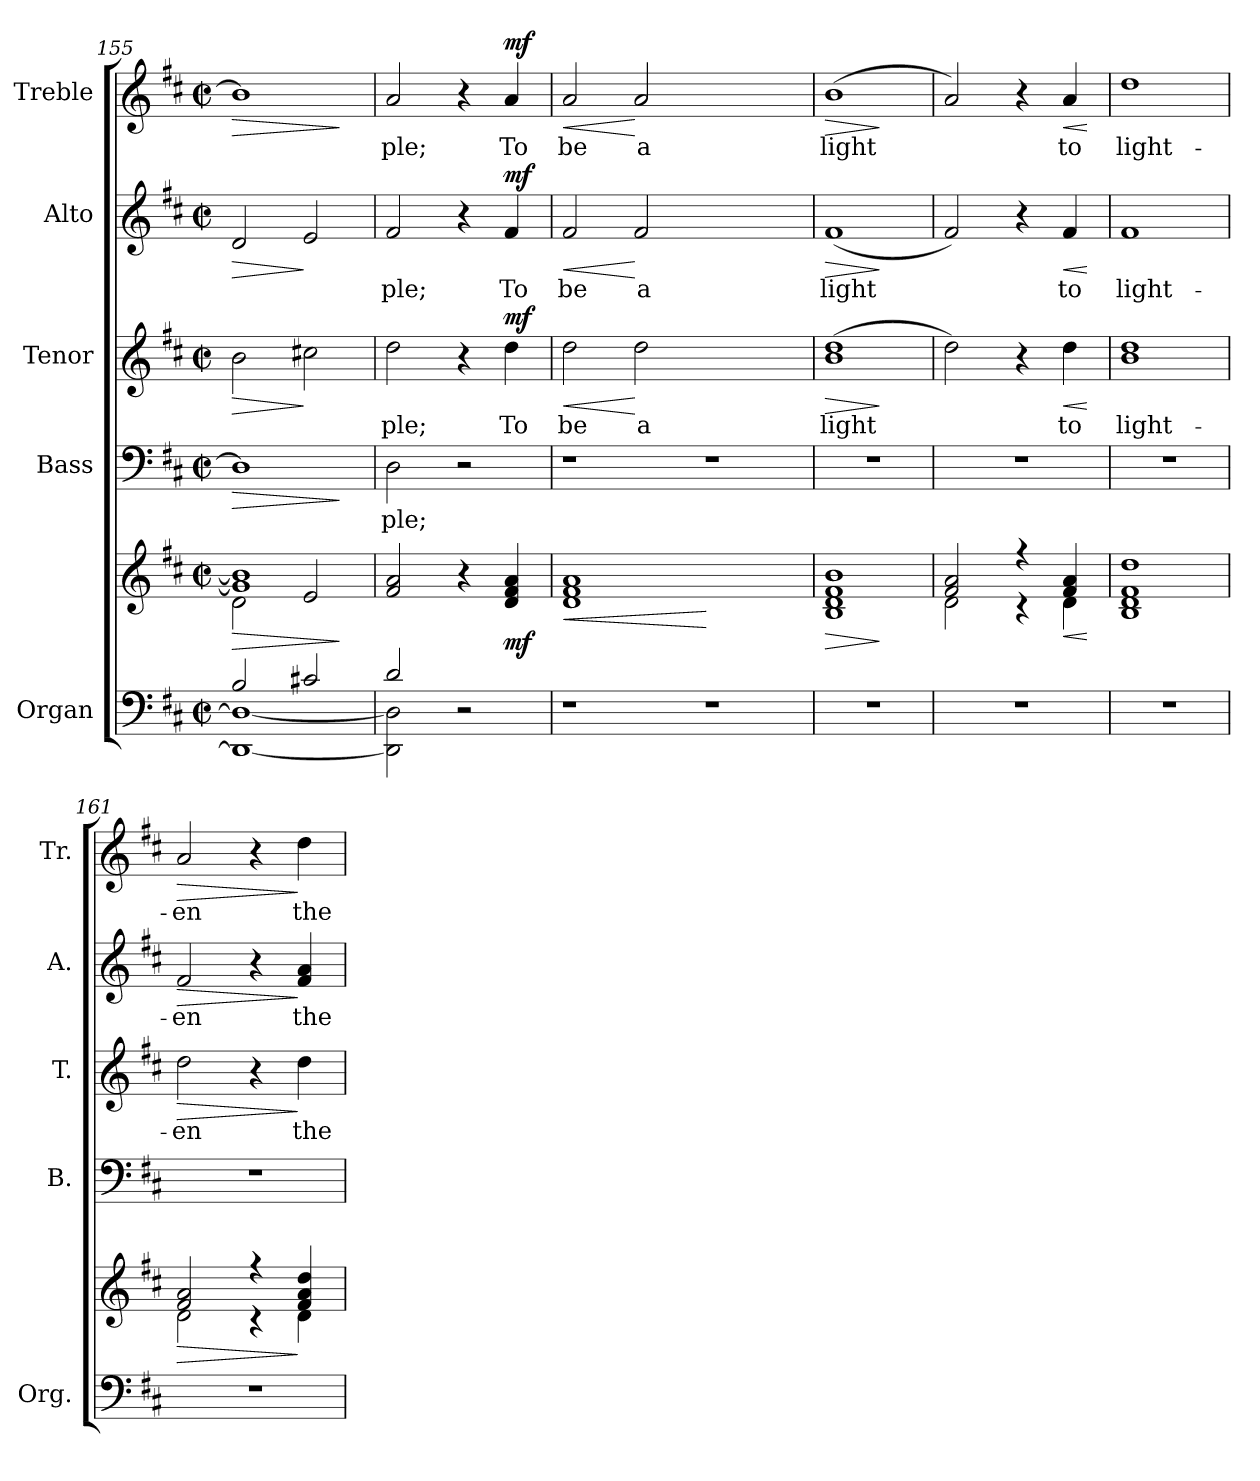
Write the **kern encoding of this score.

**kern	**kern	**dynam	**kern	**text	**dynam	**kern	**text	**dynam	**kern	**text	**dynam	**kern	**text	**dynam
*part5	*part5	*part5	*part4	*part4	*part4	*part3	*part3	*part3	*part2	*part2	*part2	*part1	*part1	*part1
*staff6	*staff5	*staff5/6	*staff4	*staff4	*staff4	*staff3	*staff3	*staff3	*staff2	*staff2	*staff2	*staff1	*staff1	*staff1
*I"Organ	*	*	*I"Bass	*	*	*I"Tenor	*	*	*I"Alto	*	*	*I"Treble	*	*
*I'Org.	*	*	*I'B.	*	*	*I'T.	*	*	*I'A.	*	*	*I'Tr.	*	*
*clefF4	*clefG2	*	*clefF4	*	*	*clefG2	*	*	*clefG2	*	*	*clefG2	*	*
*	*	*	*	*	*	*ITrd7c12	*	*	*	*	*	*	*	*
*k[f#c#]	*k[f#c#]	*	*k[f#c#]	*	*	*k[f#c#]	*	*	*k[f#c#]	*	*	*k[f#c#]	*	*
*D:	*D:	*	*D:	*	*	*D:	*	*	*D:	*	*	*D:	*	*
*M2/2	*M2/2	*	*M2/2	*	*	*M2/2	*	*	*M2/2	*	*	*M2/2	*	*
*met(c|)	*met(c|)	*	*met(c|)	*	*	*met(c|)	*	*	*met(c|)	*	*	*met(c|)	*	*
=155	=155	=155	=155	=155	=155	=155	=155	=155	=155	=155	=155	=155	=155	=155
*^	*	*	*	*	*	*	*	*	*	*	*	*	*	*
!	!	!	!LO:HP:b	!	!	!LO:HP:b	!	!	!LO:HP:b	!	!	!LO:HP:b	!	!	!LO:HP:b
*	*	*^	*	*	*	*	*	*	*	*	*	*	*	*	*
2Bi/	1DDi_ 1Di_	1gi] 1bi]	2di\	>	1Di]	.	>	2Bi\	.	>	2di/	.	>	1bi]	.	>
2c#Xi/	.	.	2ei/	.	.	.	.	2c#Xi\	.	]	2ei/	.	]	.	.	.
*v	*v	*	*	*	*	*	*	*	*	*	*	*	*	*	*	*
*	*v	*v	*	*	*	*	*	*	*	*	*	*	*	*	*
.	.	]	.	.	]	.	.	.	.	.	.	.	.	]
=156	=156	=156	=156	=156	=156	=156	=156	=156	=156	=156	=156	=156	=156	=156
*^	*	*	*	*	*	*	*	*	*	*	*	*	*	*
!	!	!	!	!	!LO:LY:b:color=#000000	!	!	!	!	!	!	!	!	!	!
!	!	!	!	!	!	!	!	!LO:LY:b:color=#000000	!	!	!	!	!	!	!
!	!	!	!	!	!	!	!	!	!	!	!LO:LY:b:color=#000000	!	!	!	!
!	!	!	!	!	!	!	!	!	!	!	!	!	!	!LO:LY:b:color=#000000	!
2di/	2DDi\] 2Di]	2f#i/ 2ai	.	2Di\	-ple;	.	2di\	-ple;	.	2f#i/	-ple;	.	2ai/	-ple;	.
2r	2ryy	4r	.	2r	.	.	4r	.	.	4r	.	.	4r	.	.
!	!	!	!	!	!	!	!	!LO:LY:b:color=#000000	!	!	!	!	!	!	!
!	!	!	!	!	!	!	!	!	!	!	!LO:LY:b:color=#000000	!	!	!	!
!	!	!	!	!	!	!	!	!	!	!	!	!	!	!LO:LY:b:color=#000000	!
.	.	4di/ 4f#i 4ai	mf	.	.	.	4di\	To	mf	4f#i/	To	mf	4ai/	To	mf
*v	*v	*	*	*	*	*	*	*	*	*	*	*	*	*	*
=157	=157	=157	=157	=157	=157	=157	=157	=157	=157	=157	=157	=157	=157	=157
!	!	!LO:HP:b	!	!	!	!	!	!	!	!	!	!	!	!
!	!	!	!	!	!	!	!LO:LY:b:color=#000000	!LO:HP:b	!	!	!	!	!	!
!	!	!	!	!	!	!	!	!	!	!LO:LY:b:color=#000000	!LO:HP:b	!	!	!
!	!	!	!	!	!	!	!	!	!	!	!	!	!LO:LY:b:color=#000000	!LO:HP:b
1r	1di 1f#i 1ai	<	1r	.	.	2di\	be	<	2f#i/	be	<	2ai/	be	<
!	!	!	!	!	!	!	!LO:LY:b:color=#000000	!	!	!	!	!	!	!
!	!	!	!	!	!	!	!	!	!	!LO:LY:b:color=#000000	!	!	!	!
!	!	!	!	!	!	!	!	!	!	!	!	!	!LO:LY:b:color=#000000	!
.	.	.	.	.	.	2di\	a	[	2f#i/	a	[	2ai/	a	[
1r	1ryy	[	1r	.	.	1ryy	.	.	1ryy	.	.	1ryy	.	.
=158	=158	=158	=158	=158	=158	=158	=158	=158	=158	=158	=158	=158	=158	=158
!	!	!LO:HP:b	!	!	!	!	!	!	!	!	!	!	!	!
!	!	!	!	!	!	!	!LO:LY:b:color=#000000	!LO:HP:b	!	!	!	!	!	!
!	!	!	!	!	!	!	!	!	!	!LO:LY:b:color=#000000	!LO:HP:b	!	!	!
!	!	!	!	!	!	!	!	!	!	!	!	!	!LO:LY:b:color=#000000	!LO:HP:b
1r	1Bi 1di 1f#i 1bi	>	1r	.	.	(1Bi 1di	light	>	(1f#i	light	>	(1bi	light	>
.	.	]	.	.	.	.	.	]	.	.	]	.	.	]
=159	=159	=159	=159	=159	=159	=159	=159	=159	=159	=159	=159	=159	=159	=159
*	*^	*	*	*	*	*	*	*	*	*	*	*	*	*
1r	2f#i/ 2ai	2di\	.	1r	.	.	2di\)	.	.	2f#i/)	.	.	2ai/)	.	.
.	4r	4r	.	.	.	.	4r	.	.	4r	.	.	4r	.	.
!	!	!	!LO:HP:b	!	!	!	!	!	!	!	!	!	!	!	!
!	!	!	!	!	!	!	!	!LO:LY:b:color=#000000	!LO:HP:b	!	!	!	!	!	!
!	!	!	!	!	!	!	!	!	!	!	!LO:LY:b:color=#000000	!LO:HP:b	!	!	!
!	!	!	!	!	!	!	!	!	!	!	!	!	!	!LO:LY:b:color=#000000	!LO:HP:b
.	4f#i/ 4ai	4di\	<	.	.	.	4di\	to	<	4f#i/	to	<	4ai/	to	<
*	*v	*v	*	*	*	*	*	*	*	*	*	*	*	*	*
.	.	[	.	.	.	.	.	[	.	.	[	.	.	[
=160	=160	=160	=160	=160	=160	=160	=160	=160	=160	=160	=160	=160	=160	=160
*	*^	*	*	*	*	*	*	*	*	*	*	*	*	*
!	!	!	!	!	!	!	!	!LO:LY:b:color=#000000	!	!	!	!	!	!	!
!	!	!	!	!	!	!	!	!	!	!	!LO:LY:b:color=#000000	!	!	!	!
!	!	!	!	!	!	!	!	!	!	!	!	!	!	!LO:LY:b:color=#000000	!
1r	1di 1f#i 1ddi	1Bi	.	1r	.	.	1Bi 1di	light-	.	1f#i	light-	.	1ddi	light-	.
!!LO:LB:g=z
=161	=161	=161	=161	=161	=161	=161	=161	=161	=161	=161	=161	=161	=161	=161	=161
!	!	!	!LO:HP:b	!	!	!	!	!	!	!	!	!	!	!	!
!	!	!	!	!	!	!	!	!LO:LY:b:color=#000000	!LO:HP:b	!	!	!	!	!	!
!	!	!	!	!	!	!	!	!	!	!	!LO:LY:b:color=#000000	!LO:HP:b	!	!	!
!	!	!	!	!	!	!	!	!	!	!	!	!	!	!LO:LY:b:color=#000000	!LO:HP:b
1r	2f#i/ 2ai	2di\	>	1r	.	.	2di\	-en	>	2f#i/	-en	>	2ai/	-en	>
.	4r	4r	.	.	.	.	4r	.	.	4r	.	.	4r	.	.
!	!	!	!	!	!	!	!	!LO:LY:b:color=#000000	!	!	!	!	!	!	!
!	!	!	!	!	!	!	!	!	!	!	!LO:LY:b:color=#000000	!	!	!	!
!	!	!	!	!	!	!	!	!	!	!	!	!	!	!LO:LY:b:color=#000000	!
.	4f#i/ 4ai 4ddi	4di\	]	.	.	.	4di\	the	]	4f#i/ 4ai	the	]	4ddi\	the	]
*	*v	*v	*	*	*	*	*	*	*	*	*	*	*	*	*
=	=	=	=	=	=	=	=	=	=	=	=	=	=	=
*-	*-	*-	*-	*-	*-	*-	*-	*-	*-	*-	*-	*-	*-	*-
